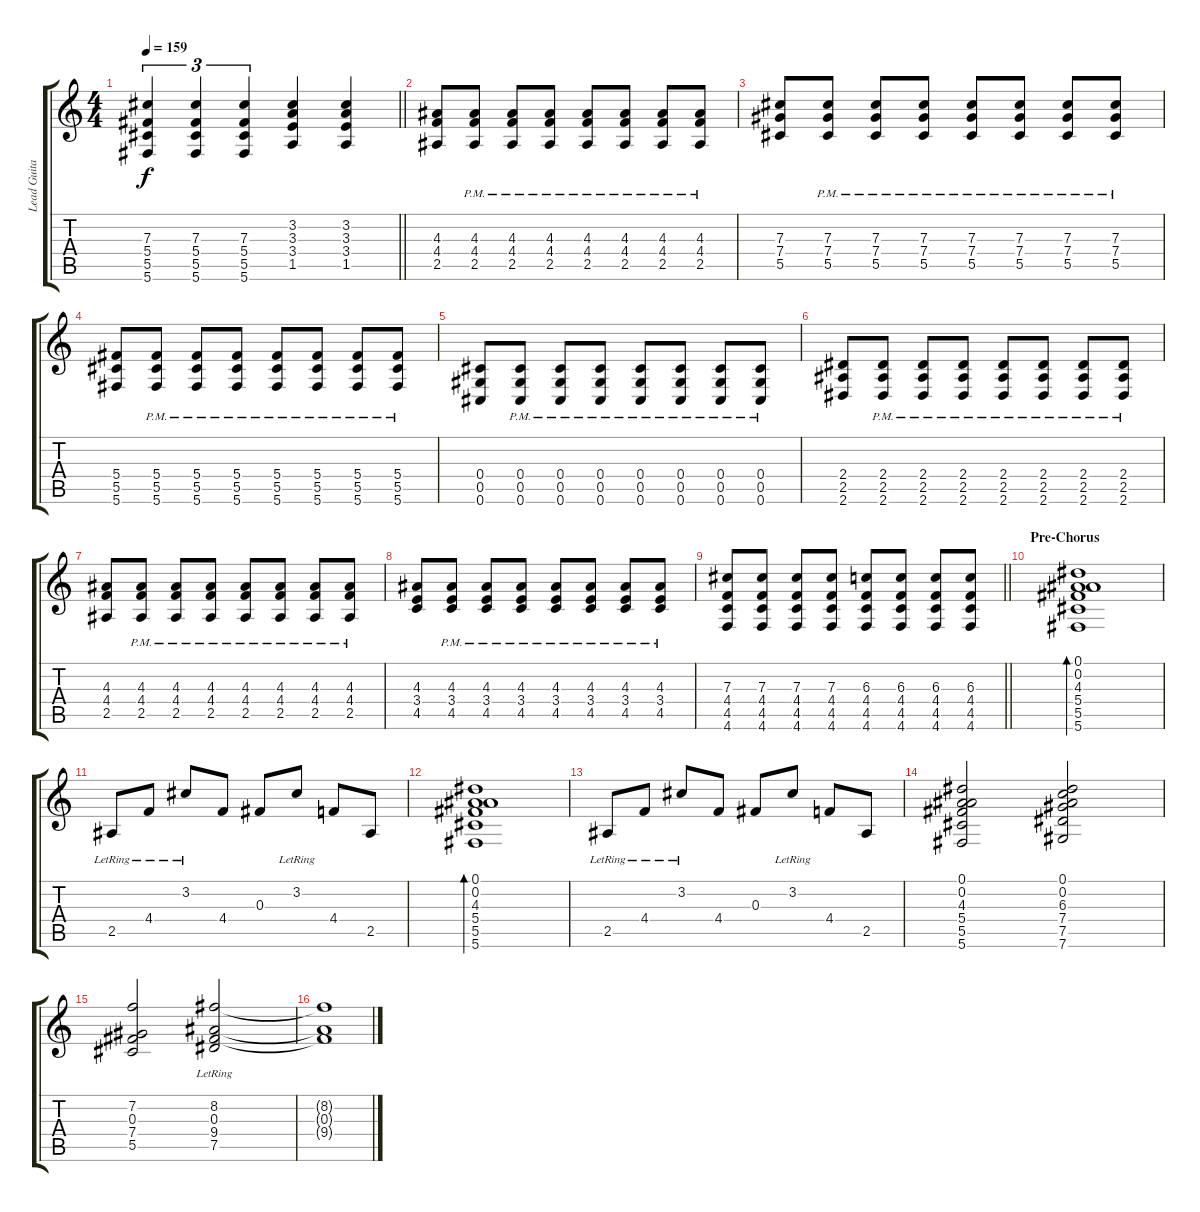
\track ("Lead Guitar" "Lead Guita") {instrument distortionguitar}
\staff {score tabs}
\tuning (Eb4 Bb3 Gb3 Db3 Ab2 Db2) {hide}
\ts (4 4)
\tempo 159
\clef g2
\barLineRight lightlight
\ks c
(7.3 5.4 5.5 5.6).4{tu (3 2) dy f} (7.3 5.4 5.5 5.6).4{tu (3 2)} (7.3 5.4 5.5 5.6).4{tu (3 2)} (3.2 3.3 3.4 1.5).4 (3.2 3.3 3.4 1.5).4 |
(4.3 4.4 2.5).8 (4.3{pm} 4.4{pm} 2.5{pm}).8 (4.3{pm} 4.4{pm} 2.5{pm}).8 (4.3{pm} 4.4{pm} 2.5{pm}).8 (4.3{pm} 4.4{pm} 2.5{pm}).8 (4.3{pm} 4.4{pm} 2.5{pm}).8 (4.3{pm} 4.4{pm} 2.5{pm}).8 (4.3{pm} 4.4{pm} 2.5{pm}).8 |
(7.3 7.4 5.5).8 (7.3{pm} 7.4{pm} 5.5{pm}).8 (7.3{pm} 7.4{pm} 5.5{pm}).8 (7.3{pm} 7.4{pm} 5.5{pm}).8 (7.3{pm} 7.4{pm} 5.5{pm}).8 (7.3{pm} 7.4{pm} 5.5{pm}).8 (7.3{pm} 7.4{pm} 5.5{pm}).8 (7.3{pm} 7.4{pm} 5.5{pm}).8 |
(5.4 5.5 5.6).8 (5.4{pm} 5.5{pm} 5.6{pm}).8 (5.4{pm} 5.5{pm} 5.6{pm}).8 (5.4{pm} 5.5{pm} 5.6{pm}).8 (5.4{pm} 5.5{pm} 5.6{pm}).8 (5.4{pm} 5.5{pm} 5.6{pm}).8 (5.4{pm} 5.5{pm} 5.6{pm}).8 (5.4{pm} 5.5{pm} 5.6{pm}).8 |
(0.4 0.5 0.6).8 (0.4{pm} 0.5{pm} 0.6{pm}).8 (0.4{pm} 0.5{pm} 0.6{pm}).8 (0.4{pm} 0.5{pm} 0.6{pm}).8 (0.4{pm} 0.5{pm} 0.6{pm}).8 (0.4{pm} 0.5{pm} 0.6{pm}).8 (0.4{pm} 0.5{pm} 0.6{pm}).8 (0.4{pm} 0.5{pm} 0.6{pm}).8 |
(2.4 2.5 2.6).8 (2.4{pm} 2.5{pm} 2.6{pm}).8 (2.4{pm} 2.5{pm} 2.6{pm}).8 (2.4{pm} 2.5{pm} 2.6{pm}).8 (2.4{pm} 2.5{pm} 2.6{pm}).8 (2.4{pm} 2.5{pm} 2.6{pm}).8 (2.4{pm} 2.5{pm} 2.6{pm}).8 (2.4{pm} 2.5{pm} 2.6{pm}).8 |
(4.3 4.4 2.5).8 (4.3{pm} 4.4{pm} 2.5{pm}).8 (4.3{pm} 4.4{pm} 2.5{pm}).8 (4.3{pm} 4.4{pm} 2.5{pm}).8 (4.3{pm} 4.4{pm} 2.5{pm}).8 (4.3{pm} 4.4{pm} 2.5{pm}).8 (4.3{pm} 4.4{pm} 2.5{pm}).8 (4.3{pm} 4.4{pm} 2.5{pm}).8 |
(4.3 3.4 4.5).8 (4.3 3.4{pm} 4.5{pm}).8 (4.3 3.4{pm} 4.5{pm}).8 (4.3 3.4{pm} 4.5{pm}).8 (4.3 3.4{pm} 4.5{pm}).8 (4.3 3.4{pm} 4.5{pm}).8 (4.3 3.4{pm} 4.5{pm}).8 (4.3 3.4{pm} 4.5{pm}).8 |
\barLineRight lightlight
(7.3 4.4 4.5 4.6).8 (7.3 4.4 4.5 4.6).8 (7.3 4.4 4.5 4.6).8 (7.3 4.4 4.5 4.6).8 (6.3 4.4 4.5 4.6).8 (6.3 4.4 4.5 4.6).8 (6.3 4.4 4.5 4.6).8 (6.3 4.4 4.5 4.6).8 |
\section ("" "Pre-Chorus")
(0.1 0.2 4.3 5.4 5.5 5.6).1{bd 120 instrument electricguitarclean} |
2.5{lr}.8 4.4{lr}.8 3.2{lr}.8 4.4.8 0.3.8 3.2{lr}.8 4.4.8 2.5.8 |
(0.1 0.2 4.3 5.4 5.5 5.6).1{bd 120 instrument electricguitarclean} |
2.5{lr}.8 4.4{lr}.8 3.2{lr}.8 4.4.8 0.3.8 3.2{lr}.8 4.4.8 2.5.8 |
(0.1 0.2 4.3 5.4 5.5 5.6).2 (0.1 0.2 6.3 7.4 7.5 7.6).2 |
(7.2 0.3 7.4 5.5).2 (8.2{lr} 0.3{lr} 9.4{lr} 7.5).2 |
(8.2{t} 0.3{t} 9.4{t}).1
